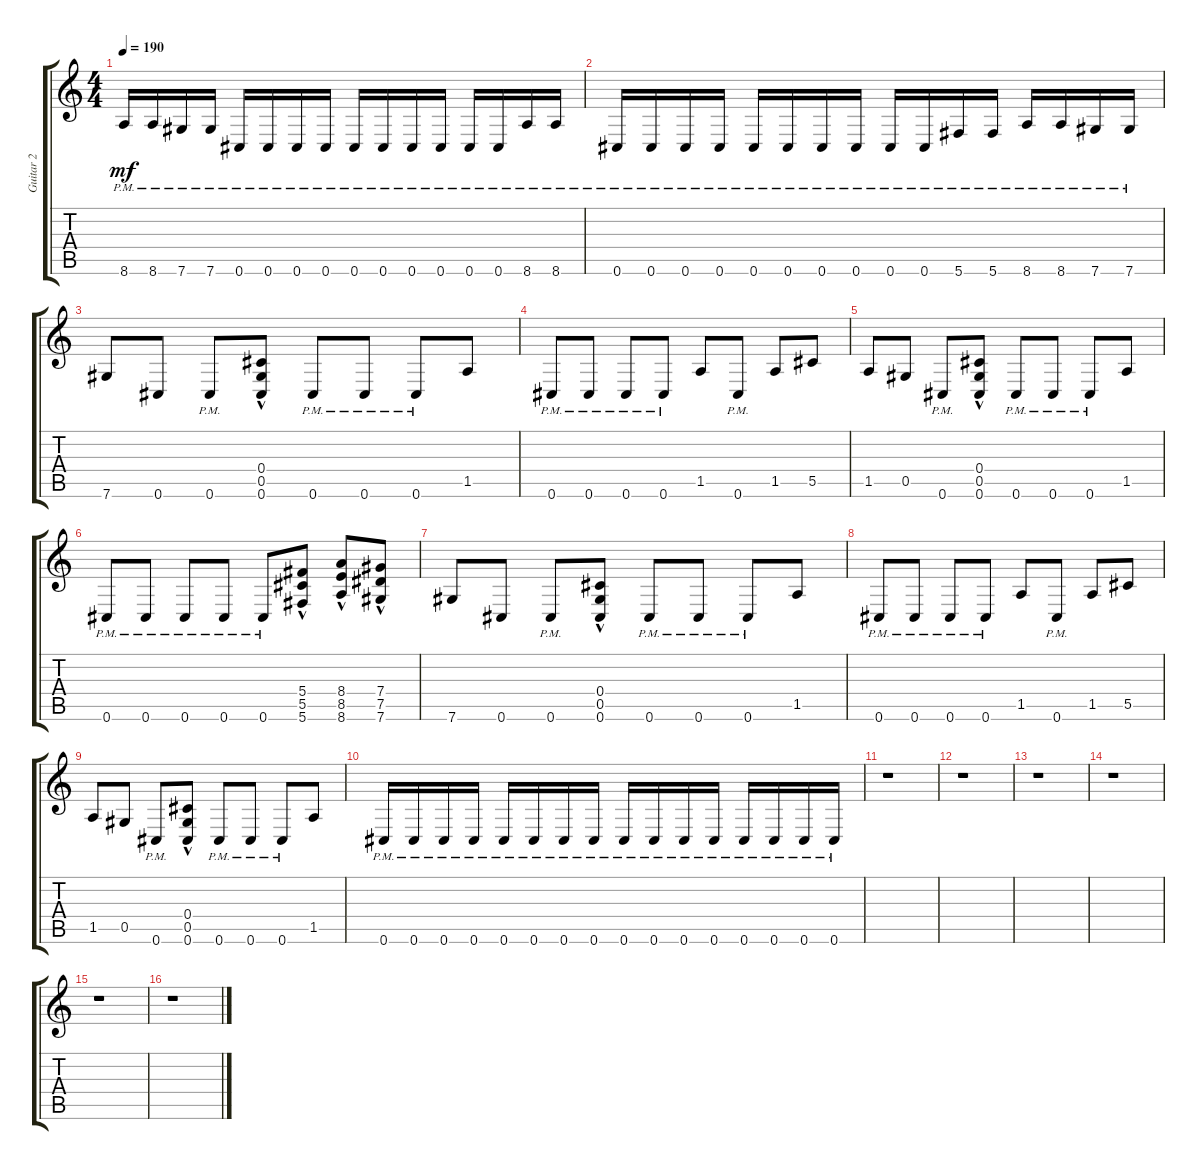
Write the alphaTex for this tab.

\track ("Guitar 2" "Guitar 2") {instrument acousticguitarsteel}
\staff {score tabs}
\tuning (Eb4 Bb3 Gb3 Db3 Ab2 Db2) {hide}
\ts (4 4)
\tempo 190
\clef g2
\ks c
8.6{pm}.16{dy mf} 8.6{pm}.16 7.6{pm}.16 7.6{pm}.16 0.6{pm}.16 0.6{pm}.16 0.6{pm}.16 0.6{pm}.16 0.6{pm}.16 0.6{pm}.16 0.6{pm}.16 0.6{pm}.16 0.6{pm}.16 0.6{pm}.16 8.6{pm}.16 8.6{pm}.16 |
0.6{pm}.16 0.6{pm}.16 0.6{pm}.16 0.6{pm}.16 0.6{pm}.16 0.6{pm}.16 0.6{pm}.16 0.6{pm}.16 0.6{pm}.16 0.6{pm}.16 5.6{pm}.16 5.6{pm}.16 8.6{pm}.16 8.6{pm}.16 7.6{pm}.16 7.6{pm}.16 |
7.6.8 0.6.8 0.6{pm}.8 (0.4{hac} 0.5{hac} 0.6{hac}).8 0.6{pm}.8 0.6{pm}.8 0.6{pm}.8 1.5.8 |
0.6{pm}.8 0.6{pm}.8 0.6{pm}.8 0.6{pm}.8 1.5.8 0.6{pm}.8 1.5.8 5.5.8 |
1.5.8 0.5.8 0.6{pm}.8 (0.4{hac} 0.5{hac} 0.6{hac}).8 0.6{pm}.8 0.6{pm}.8 0.6{pm}.8 1.5.8 |
0.6{pm}.8 0.6{pm}.8 0.6{pm}.8 0.6{pm}.8 0.6{pm}.8 (5.4{hac} 5.5{hac} 5.6{hac}).8 (8.4{hac} 8.5{hac} 8.6{hac}).8 (7.4{hac} 7.5{hac} 7.6{hac}).8 |
7.6.8 0.6.8 0.6{pm}.8 (0.4{hac} 0.5{hac} 0.6{hac}).8 0.6{pm}.8 0.6{pm}.8 0.6{pm}.8 1.5.8 |
0.6{pm}.8 0.6{pm}.8 0.6{pm}.8 0.6{pm}.8 1.5.8 0.6{pm}.8 1.5.8 5.5.8 |
1.5.8 0.5.8 0.6{pm}.8 (0.4{hac} 0.5{hac} 0.6{hac}).8 0.6{pm}.8 0.6{pm}.8 0.6{pm}.8 1.5.8 |
0.6{pm}.16 0.6{pm}.16 0.6{pm}.16 0.6{pm}.16 0.6{pm}.16 0.6{pm}.16 0.6{pm}.16 0.6{pm}.16 0.6{pm}.16 0.6{pm}.16 0.6{pm}.16 0.6{pm}.16 0.6{pm}.16 0.6{pm}.16 0.6{pm}.16 0.6{pm}.16 |
r.1 |
r.1 |
r.1 |
r.1 |
r.1 |
r.1
